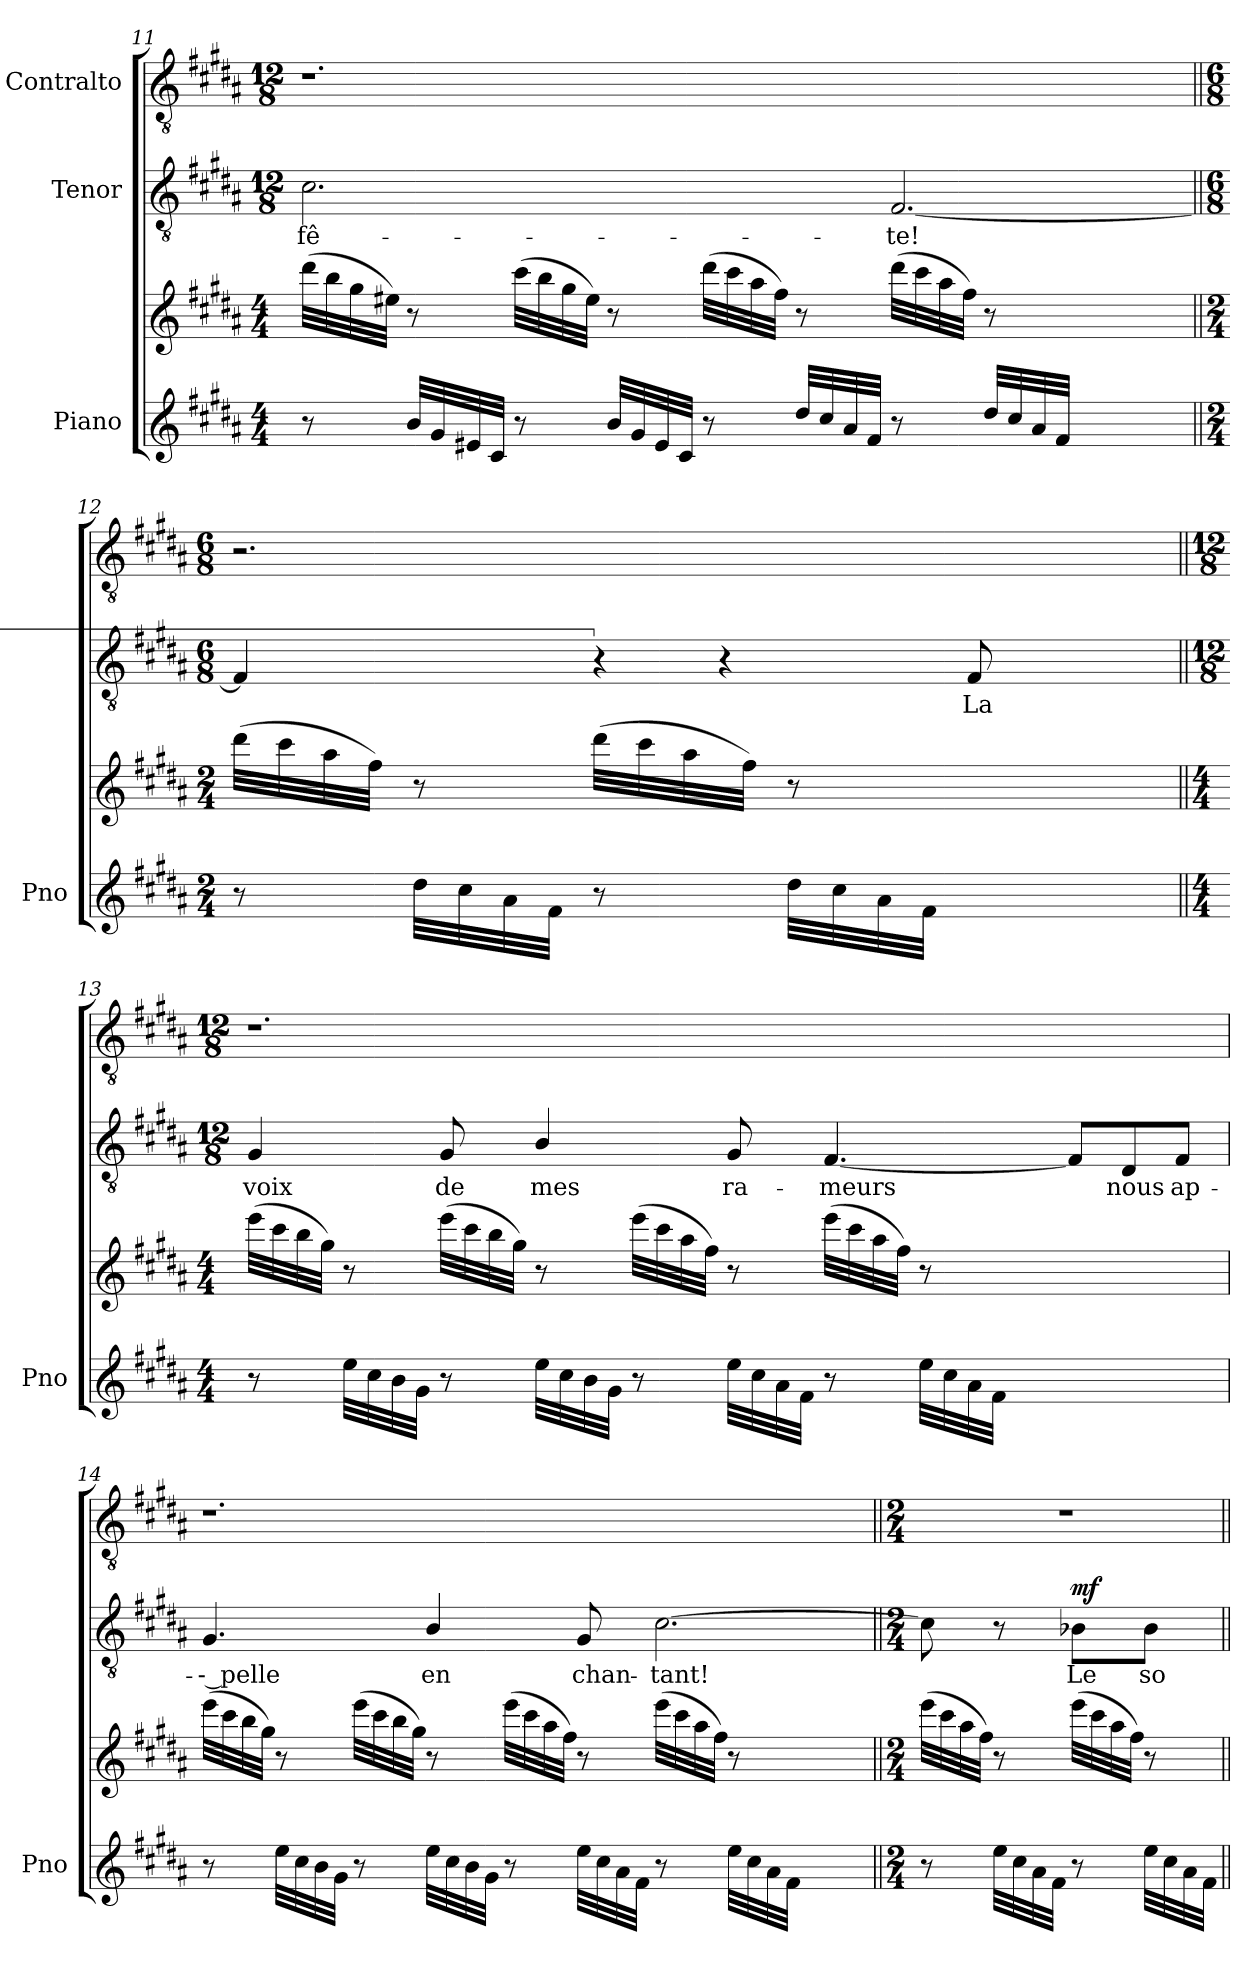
**kern	**kern	**kern	**text	**dynam	**kern
*part3	*part3	*part2	*part2	*part2	*part1
*staff4	*staff3	*staff2	*staff2	*staff2	*staff1
*I"Piano	*	*I"Tenor	*	*	*I"Contralto
*I'Pno	*	*	*	*	*
*clefG2	*clefG2	*clefGv2	*	*	*clefGv2
*k[f#c#g#d#a#]	*k[f#c#g#d#a#]	*k[f#c#g#d#a#]	*	*	*k[f#c#g#d#a#]
*M4/4	*M4/4	*M12/8	*	*	*M12/8
=11	=11	=11	=11	=11	=11
8r	(32ddd#\LLL	2.c#\	fê-	.	1.r
.	32bb\	.	.	.	.
.	32gg#\	.	.	.	.
.	32ee#X\JJJ)	.	.	.	.
32b/LLL	8r	.	.	.	.
32g#/	.	.	.	.	.
32e#X/	.	.	.	.	.
32c#/JJJ	.	.	.	.	.
8r	(32ccc#\LLL	.	.	.	.
.	32bb\	.	.	.	.
.	32gg#\	.	.	.	.
.	32ee#\JJJ)	.	.	.	.
32b/LLL	8r	.	.	.	.
32g#/	.	.	.	.	.
32e#/	.	.	.	.	.
32c#/JJJ	.	.	.	.	.
8r	(32ddd#\LLL	.	.	.	.
.	32ccc#\	.	.	.	.
.	32aa#\	.	.	.	.
.	32ff#\JJJ)	.	.	.	.
32dd#/LLL	8r	.	.	.	.
32cc#/	.	.	.	.	.
32a#/	.	.	.	.	.
32f#/JJJ	.	.	.	.	.
8r	(32ddd#\LLL	[2.F#/	-te!	.	.
.	32ccc#\	.	.	.	.
.	32aa#\	.	.	.	.
.	32ff#\JJJ)	.	.	.	.
32dd#/LLL	8r	.	.	.	.
32cc#/	.	.	.	.	.
32a#/	.	.	.	.	.
32f#/JJJ	.	.	.	.	.
2ryy	2ryy	.	.	.	.
=12||	=12||	=12||	=12||	=12||	=12||
*M2/4	*M2/4	*M6/8	*	*	*M6/8
8r	(32ddd#\LLL	4F#/]	.	.	2.r
.	32ccc#\	.	.	.	.
.	32aa#\	.	.	.	.
.	32ff#\JJJ)	.	.	.	.
32dd#\LLL	8r	.	.	.	.
32cc#\	.	.	.	.	.
32a#\	.	.	.	.	.
32f#\JJJ	.	.	.	.	.
!	!	!LO:N:vis=8	!	!	!
8r	(32ddd#\LLL	12r	.	.	.
.	32ccc#\	.	.	.	.
.	32aa#\	.	.	.	.
!	!	!LO:N:vis=4	!	!	!
.	.	6r	.	.	.
.	32ff#\JJJ)	.	.	.	.
32dd#\LLL	8r	.	.	.	.
32cc#\	.	.	.	.	.
32a#\	.	.	.	.	.
32f#\JJJ	.	.	.	.	.
4ryy	4ryy	8F#/	La	.	.
.	.	8ryy	.	.	.
=13||	=13||	=13||	=13||	=13||	=13||
*M4/4	*M4/4	*M12/8	*	*	*M12/8
8r	(32eee\LLL	4G#/	voix	.	1.r
.	32ccc#\	.	.	.	.
.	32bb\	.	.	.	.
.	32gg#\JJJ)	.	.	.	.
32ee\LLL	8r	.	.	.	.
32cc#\	.	.	.	.	.
32b\	.	.	.	.	.
32g#\JJJ	.	.	.	.	.
8r	(32eee\LLL	8G#/	de	.	.
.	32ccc#\	.	.	.	.
.	32bb\	.	.	.	.
.	32gg#\JJJ)	.	.	.	.
32ee\LLL	8r	4B/	mes	.	.
32cc#\	.	.	.	.	.
32b\	.	.	.	.	.
32g#\JJJ	.	.	.	.	.
8r	(32eee\LLL	.	.	.	.
.	32ccc#\	.	.	.	.
.	32aa#\	.	.	.	.
.	32ff#\JJJ)	.	.	.	.
32ee\LLL	8r	8G#/	ra-	.	.
32cc#\	.	.	.	.	.
32a#\	.	.	.	.	.
32f#\JJJ	.	.	.	.	.
8r	(32eee\LLL	[4.F#/	-meurs	.	.
.	32ccc#\	.	.	.	.
.	32aa#\	.	.	.	.
.	32ff#\JJJ)	.	.	.	.
32ee\LLL	8r	.	.	.	.
32cc#\	.	.	.	.	.
32a#\	.	.	.	.	.
32f#\JJJ	.	.	.	.	.
2ryy	2ryy	.	.	.	.
.	.	8F#/L]	.	.	.
.	.	8D#/	nous	.	.
.	.	8F#/J	ap-	.	.
=14	=14	=14	=14	=14	=14
8r	(32eee\LLL	4.G#/	-- pelle	.	1.r
.	32ccc#\	.	.	.	.
.	32bb\	.	.	.	.
.	32gg#\JJJ)	.	.	.	.
32ee\LLL	8r	.	.	.	.
32cc#\	.	.	.	.	.
32b\	.	.	.	.	.
32g#\JJJ	.	.	.	.	.
8r	(32eee\LLL	.	.	.	.
.	32ccc#\	.	.	.	.
.	32bb\	.	.	.	.
.	32gg#\JJJ)	.	.	.	.
32ee\LLL	8r	4B/	en	.	.
32cc#\	.	.	.	.	.
32b\	.	.	.	.	.
32g#\JJJ	.	.	.	.	.
8r	(32eee\LLL	.	.	.	.
.	32ccc#\	.	.	.	.
.	32aa#\	.	.	.	.
.	32ff#\JJJ)	.	.	.	.
32ee\LLL	8r	8G#/	chan-	.	.
32cc#\	.	.	.	.	.
32a#\	.	.	.	.	.
32f#\JJJ	.	.	.	.	.
8r	(32eee\LLL	[2.c#\	-tant!	.	.
.	32ccc#\	.	.	.	.
.	32aa#\	.	.	.	.
.	32ff#\JJJ)	.	.	.	.
32ee\LLL	8r	.	.	.	.
32cc#\	.	.	.	.	.
32a#\	.	.	.	.	.
32f#\JJJ	.	.	.	.	.
2ryy	2ryy	.	.	.	.
=15||	=15||	=15||	=15||	=15||	=15||
*M2/4	*M2/4	*M2/4	*	*	*M2/4
8r	(32eee\LLL	8c#\]	.	.	2r
.	32ccc#\	.	.	.	.
.	32aa#\	.	.	.	.
.	32ff#\JJJ)	.	.	.	.
32ee\LLL	8r	8r	.	.	.
32cc#\	.	.	.	.	.
32a#\	.	.	.	.	.
32f#\JJJ	.	.	.	.	.
!	!	!	!	!LO:DY:a	!
8r	(32eee\LLL	8B-X\L	Le	mf	.
.	32ccc#\	.	.	.	.
.	32aa#\	.	.	.	.
.	32ff#\JJJ)	.	.	.	.
32ee\LLL	8r	8B-\J	so-	.	.
32cc#\	.	.	.	.	.
32a#\	.	.	.	.	.
32f#\JJJ	.	.	.	.	.
=||	=||	=||	=||	=||	=||
*-	*-	*-	*-	*-	*-
